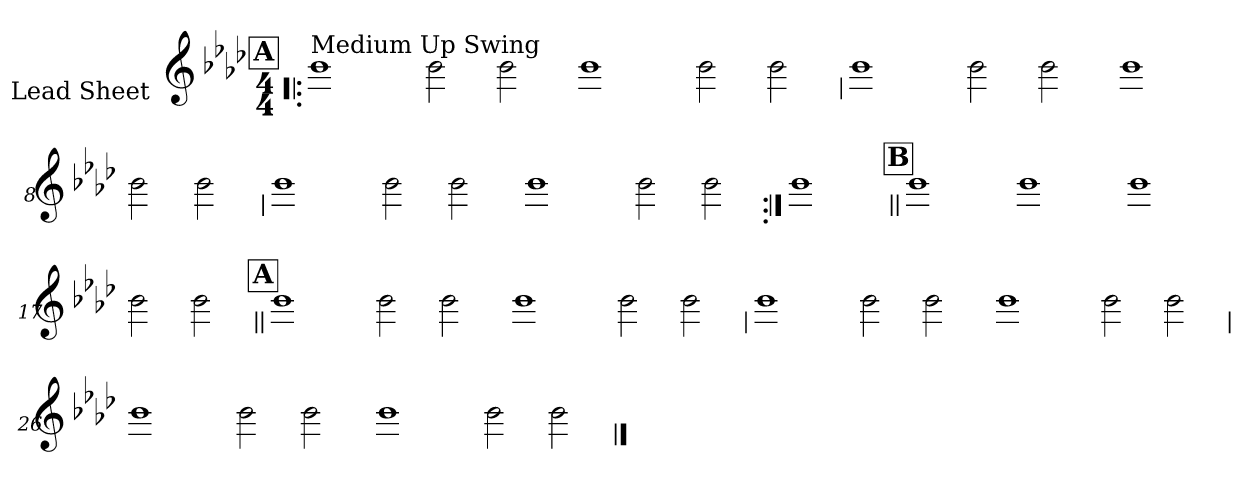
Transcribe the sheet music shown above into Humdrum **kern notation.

**kern
*part1
*staff1
*I"Lead Sheet
*stria0
*clefG2
*k[b-e-a-d-]
*f:
*M4/4
!!LO:REH:place=s1:a:t=A
=1!|:
!LO:TX:a:t=Medium Up Swing
1b-
=2-
2b-
2b-
=3-
1b-
=4-
2b-
2b-
!!LO:LB:g=z
=5
1b-
=6-
2b-
2b-
=7-
1b-
=8-
2b-
2b-
!!LO:LB:g=z
=9
1b-
=10-
2b-
2b-
=11-
1b-
=12-
2b-
2b-
!!LO:LB:g=z
=13:|!
1b-
!!LO:LB:g=z
!!LO:REH:place=s1:a:t=B
=14||
1b-
=15-
1b-
=16-
1b-
=17-
2b-
2b-
!!LO:LB:g=z
!!LO:REH:place=s1:a:t=A
=18||
1b-
=19-
2b-
2b-
=20-
1b-
=21-
2b-
2b-
!!LO:LB:g=z
=22
1b-
=23-
2b-
2b-
=24-
1b-
=25-
2b-
2b-
!!LO:LB:g=z
=26
1b-
=27-
2b-
2b-
=28-
1b-
=29-
2b-
2b-
==
*-
